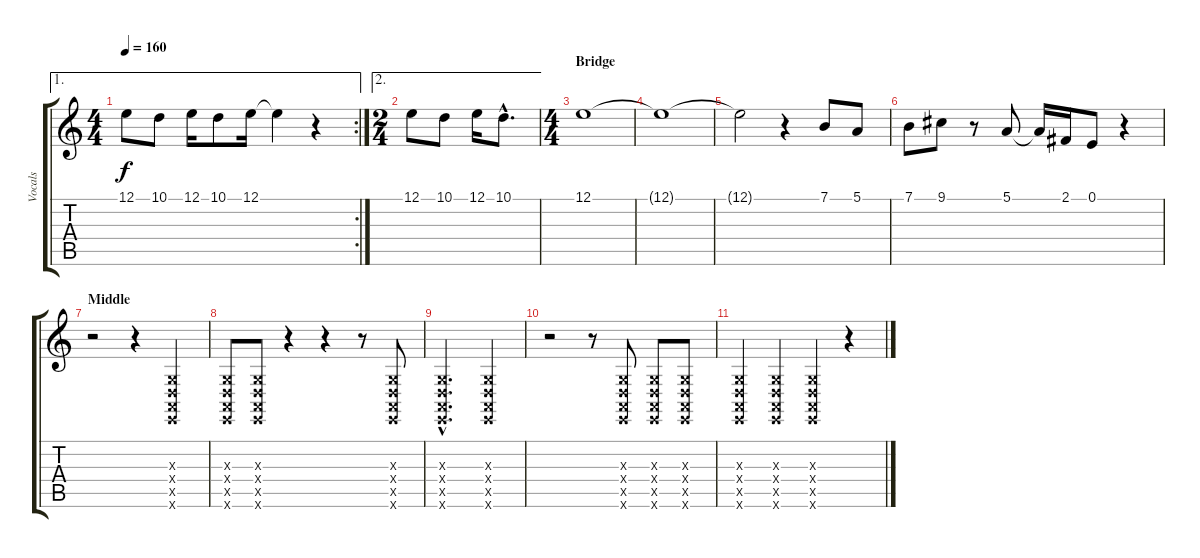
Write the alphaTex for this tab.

\track ("Vocals" "Vocals") {instrument altosax}
\staff {score tabs}
\tuning (E4 B3 G3 D3 A2 E2) {hide}
\ae 1
\rc 2
\ts (4 4)
\tempo 160
\clef g2
\ks c
12.1.8{dy f} 10.1.8 12.1.16 10.1.8 12.1.16 12.1{t}.4 r.4 |
\ae 2
\ts (2 4)
12.1.8 10.1.8 12.1.16 10.1{hac}.8{d} |
\ts (4 4)
\section ("" "Bridge")
12.1.1 |
12.1{t}.1 |
12.1{t}.2 r.4 7.1.8 5.1.8 |
7.1.8 9.1.8 r.8 5.1.8 5.1{t}.16 2.1.16 0.1.8 r.4 |
\section ("" "Middle")
r.2 r.4 (0.3{x} 0.4{x} 0.5{x} 0.6{x}).4 |
(0.3{x} 0.4{x} 0.5{x} 0.6{x}).8 (0.3{x} 0.4{x} 0.5{x} 0.6{x}).8 r.4 r.4 r.8 (0.3{x} 0.4{x} 0.5{x} 0.6{x}).8 |
(0.3{hac x} 0.4{hac x} 0.5{hac x} 0.6{hac x}).2{d} (0.3{x} 0.4{x} 0.5{x} 0.6{x}).4 |
r.2 r.8 (0.3{x} 0.4{x} 0.5{x} 0.6{x}).8 (0.3{x} 0.4{x} 0.5{x} 0.6{x}).8 (0.3{x} 0.4{x} 0.5{x} 0.6{x}).8 |
(0.3{x} 0.4{x} 0.5{x} 0.6{x}).4 (0.3{x} 0.4{x} 0.5{x} 0.6{x}).4 (0.3{x} 0.4{x} 0.5{x} 0.6{x}).4 r.4
